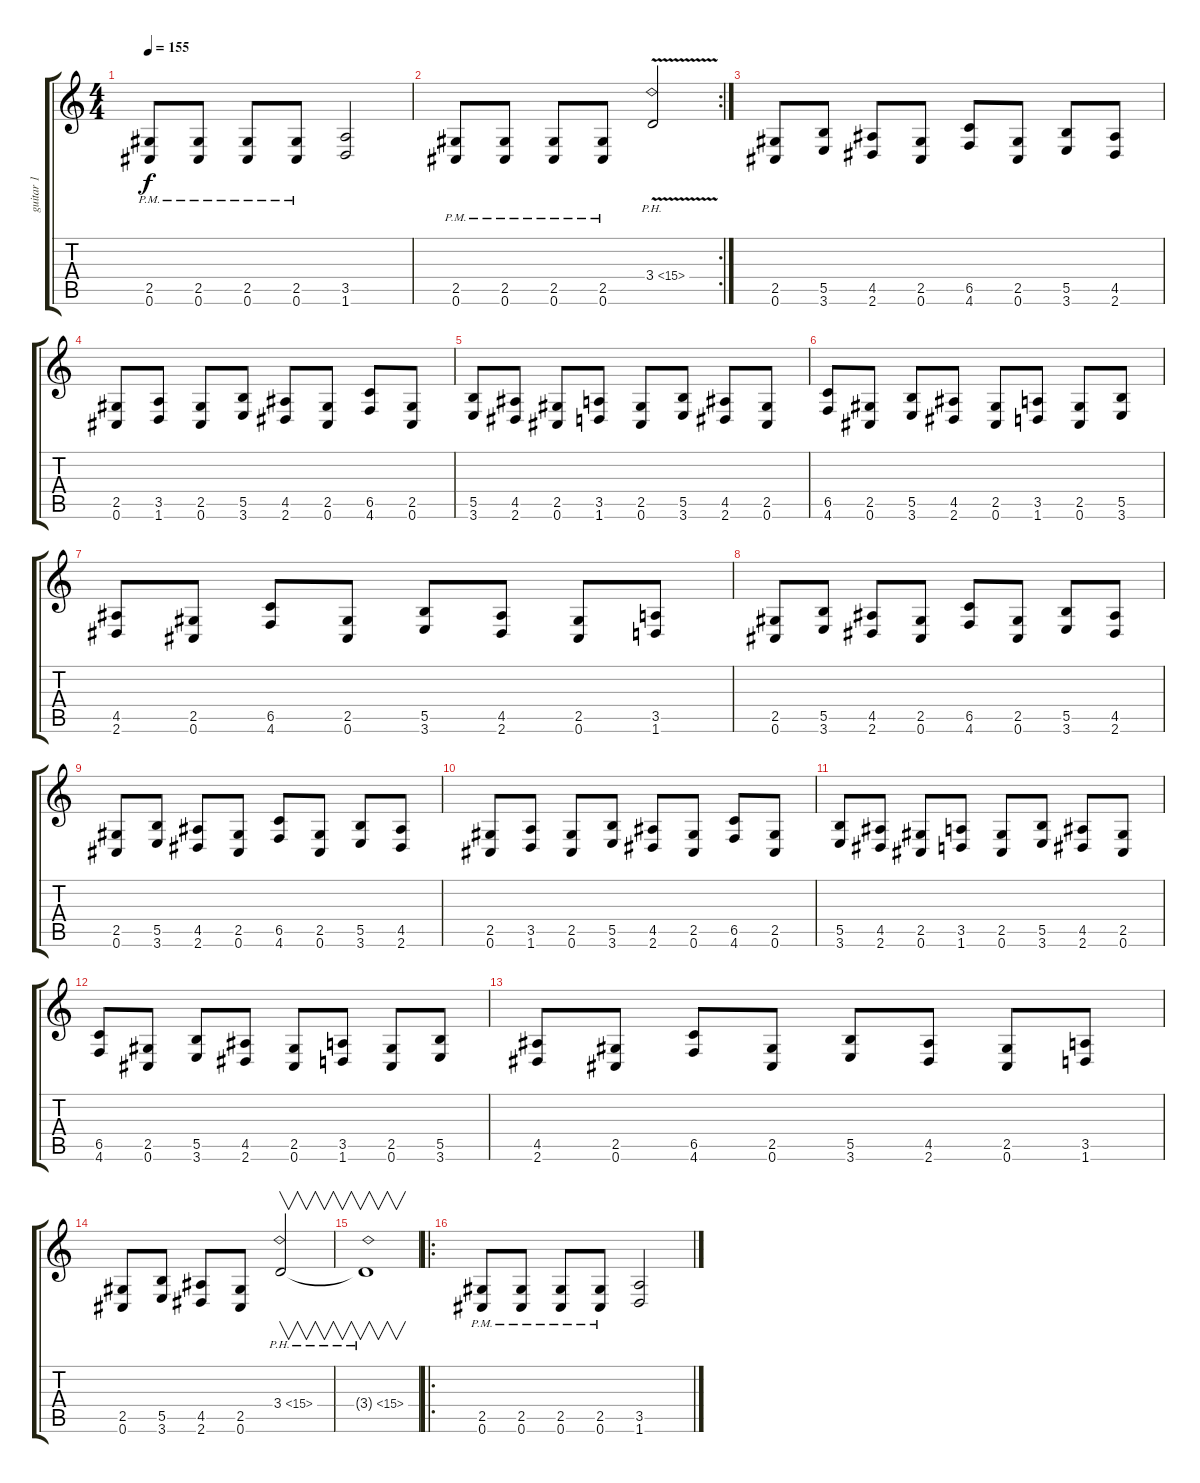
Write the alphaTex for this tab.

\track ("guitar 1" "guitar 1") {instrument distortionguitar}
\staff {score tabs}
\tuning (Db4 Ab3 E3 B2 Gb2 Db2) {hide}
\ts (4 4)
\tempo 155
\clef g2
\ks c
(2.5 0.6{pm}).8{dy f} (2.5 0.6{pm}).8 (2.5 0.6{pm}).8 (2.5 0.6{pm}).8 (3.5 1.6).2 |
\rc 2
(2.5 0.6{pm}).8 (2.5 0.6{pm}).8 (2.5 0.6{pm}).8 (2.5 0.6{pm}).8 3.4{ph 12 v}.2 |
(2.5 0.6).8 (5.5 3.6).8 (4.5 2.6).8 (2.5 0.6).8 (6.5 4.6).8 (2.5 0.6).8 (5.5 3.6).8 (4.5 2.6).8 |
(2.5 0.6).8 (3.5 1.6).8 (2.5 0.6).8 (5.5 3.6).8 (4.5 2.6).8 (2.5 0.6).8 (6.5 4.6).8 (2.5 0.6).8 |
(5.5 3.6).8 (4.5 2.6).8 (2.5 0.6).8 (3.5 1.6).8 (2.5 0.6).8 (5.5 3.6).8 (4.5 2.6).8 (2.5 0.6).8 |
(6.5 4.6).8 (2.5 0.6).8 (5.5 3.6).8 (4.5 2.6).8 (2.5 0.6).8 (3.5 1.6).8 (2.5 0.6).8 (5.5 3.6).8 |
(4.5 2.6).8 (2.5 0.6).8 (6.5 4.6).8 (2.5 0.6).8 (5.5 3.6).8 (4.5 2.6).8 (2.5 0.6).8 (3.5 1.6).8 |
(2.5 0.6).8 (5.5 3.6).8 (4.5 2.6).8 (2.5 0.6).8 (6.5 4.6).8 (2.5 0.6).8 (5.5 3.6).8 (4.5 2.6).8 |
(2.5 0.6).8 (5.5 3.6).8 (4.5 2.6).8 (2.5 0.6).8 (6.5 4.6).8 (2.5 0.6).8 (5.5 3.6).8 (4.5 2.6).8 |
(2.5 0.6).8 (3.5 1.6).8 (2.5 0.6).8 (5.5 3.6).8 (4.5 2.6).8 (2.5 0.6).8 (6.5 4.6).8 (2.5 0.6).8 |
(5.5 3.6).8 (4.5 2.6).8 (2.5 0.6).8 (3.5 1.6).8 (2.5 0.6).8 (5.5 3.6).8 (4.5 2.6).8 (2.5 0.6).8 |
(6.5 4.6).8 (2.5 0.6).8 (5.5 3.6).8 (4.5 2.6).8 (2.5 0.6).8 (3.5 1.6).8 (2.5 0.6).8 (5.5 3.6).8 |
(4.5 2.6).8 (2.5 0.6).8 (6.5 4.6).8 (2.5 0.6).8 (5.5 3.6).8 (4.5 2.6).8 (2.5 0.6).8 (3.5 1.6).8 |
(2.5 0.6).8 (5.5 3.6).8 (4.5 2.6).8 (2.5 0.6).8 3.4{ph 12}.2{v} |
3.4{ph 12 t}.1{v} |
\ro
(2.5 0.6{pm}).8 (2.5 0.6{pm}).8 (2.5 0.6{pm}).8 (2.5 0.6{pm}).8 (3.5 1.6).2
